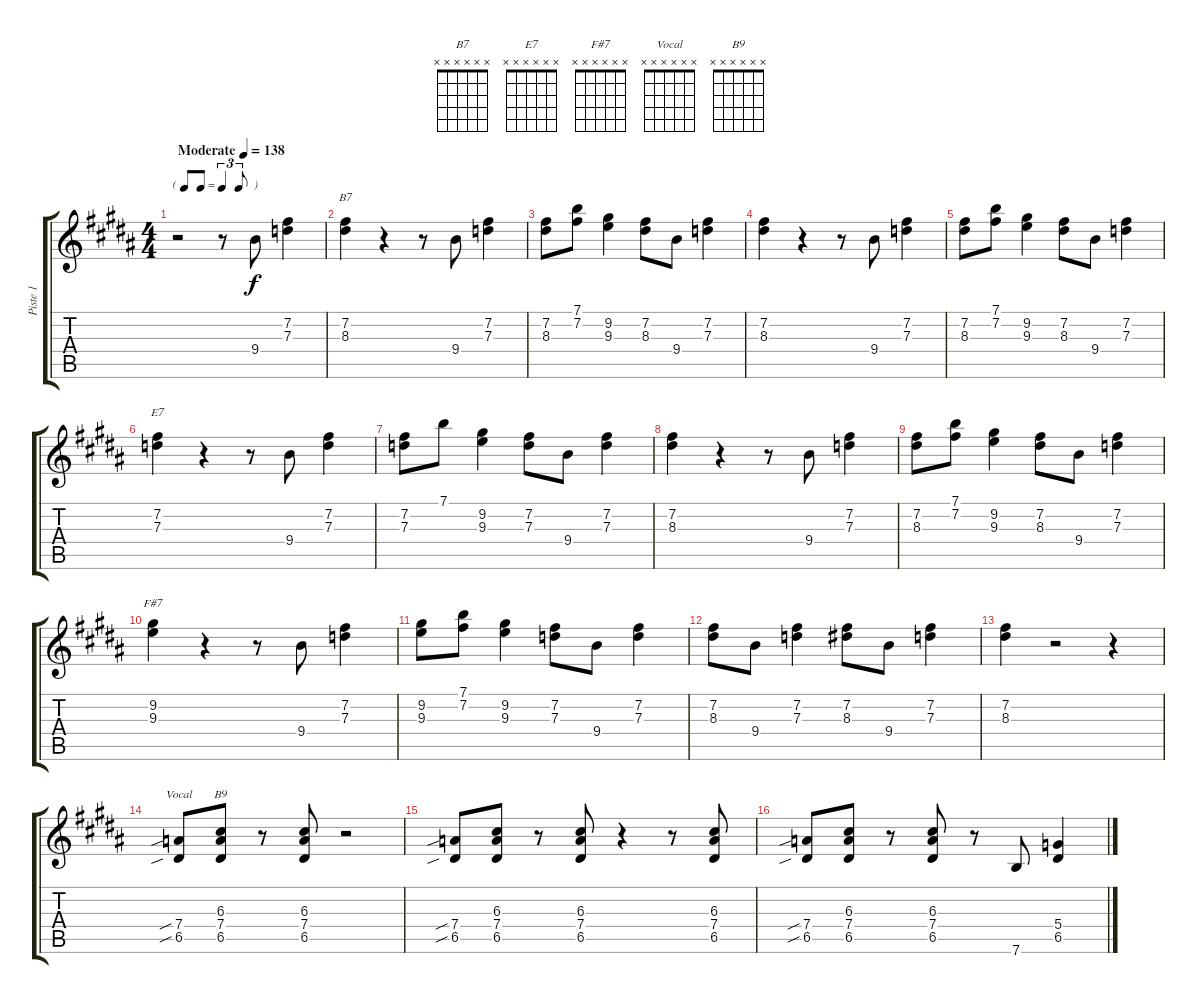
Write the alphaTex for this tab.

\track ("Piste 1" "Piste 1") {instrument electricguitarclean}
\staff {score tabs}
\tuning (E4 B3 G3 D3 A2 E2) {hide}
\chord ("B7" x x x x x x)
\chord ("E7" x x x x x x)
\chord ("F#7" x x x x x x)
\chord ("Vocal" x x x x x x)
\chord ("B9" x x x x x x)
\ts (4 4)
\tf triplet8th
\tempo (138 "Moderate")
\clef g2
\ks b
r.2{dy f instrument electricguitarclean} r.8 9.4.8 (7.2 7.3).4 |
(7.2 8.3).4{ch "B7"} r.4 r.8 9.4.8 (7.2 7.3).4 |
(7.2 8.3).8 (7.1 7.2).8 (9.2 9.3).4 (7.2 8.3).8 9.4.8 (7.2 7.3).4 |
(7.2 8.3).4 r.4 r.8 9.4.8 (7.2 7.3).4 |
(7.2 8.3).8 (7.1 7.2).8 (9.2 9.3).4 (7.2 8.3).8 9.4.8 (7.2 7.3).4 |
(7.2 7.3).4{ch "E7"} r.4 r.8 9.4.8 (7.2 7.3).4 |
(7.2 7.3).8 7.1.8 (9.2 9.3).4 (7.2 7.3).8 9.4.8 (7.2 7.3).4 |
(7.2 8.3).4 r.4 r.8 9.4.8 (7.2 7.3).4 |
(7.2 8.3).8 (7.1 7.2).8 (9.2 9.3).4 (7.2 8.3).8 9.4.8 (7.2 7.3).4 |
(9.2 9.3).4{ch "F#7"} r.4 r.8 9.4.8 (7.2 7.3).4 |
(9.2 9.3).8 (7.1 7.2).8 (9.2 9.3).4 (7.2 7.3).8 9.4.8 (7.2 7.3).4 |
(7.2 8.3).8 9.4.8 (7.2 7.3).4 (7.2 8.3).8 9.4.8 (7.2 7.3).4 |
(7.2 8.3).4 r.2 r.4 |
(7.4{sib} 6.5{sib}).8{ch "Vocal"} (6.3 7.4 6.5).8{ch "B9"} r.8 (6.3 7.4 6.5).8 r.2 |
(7.4{sib} 6.5{sib}).8 (6.3 7.4 6.5).8 r.8 (6.3 7.4 6.5).8 r.4 r.8 (6.3 7.4 6.5).8 |
(7.4{sib} 6.5{sib}).8 (6.3 7.4 6.5).8 r.8 (6.3 7.4 6.5).8 r.8 7.6.8 (5.4 6.5).4
